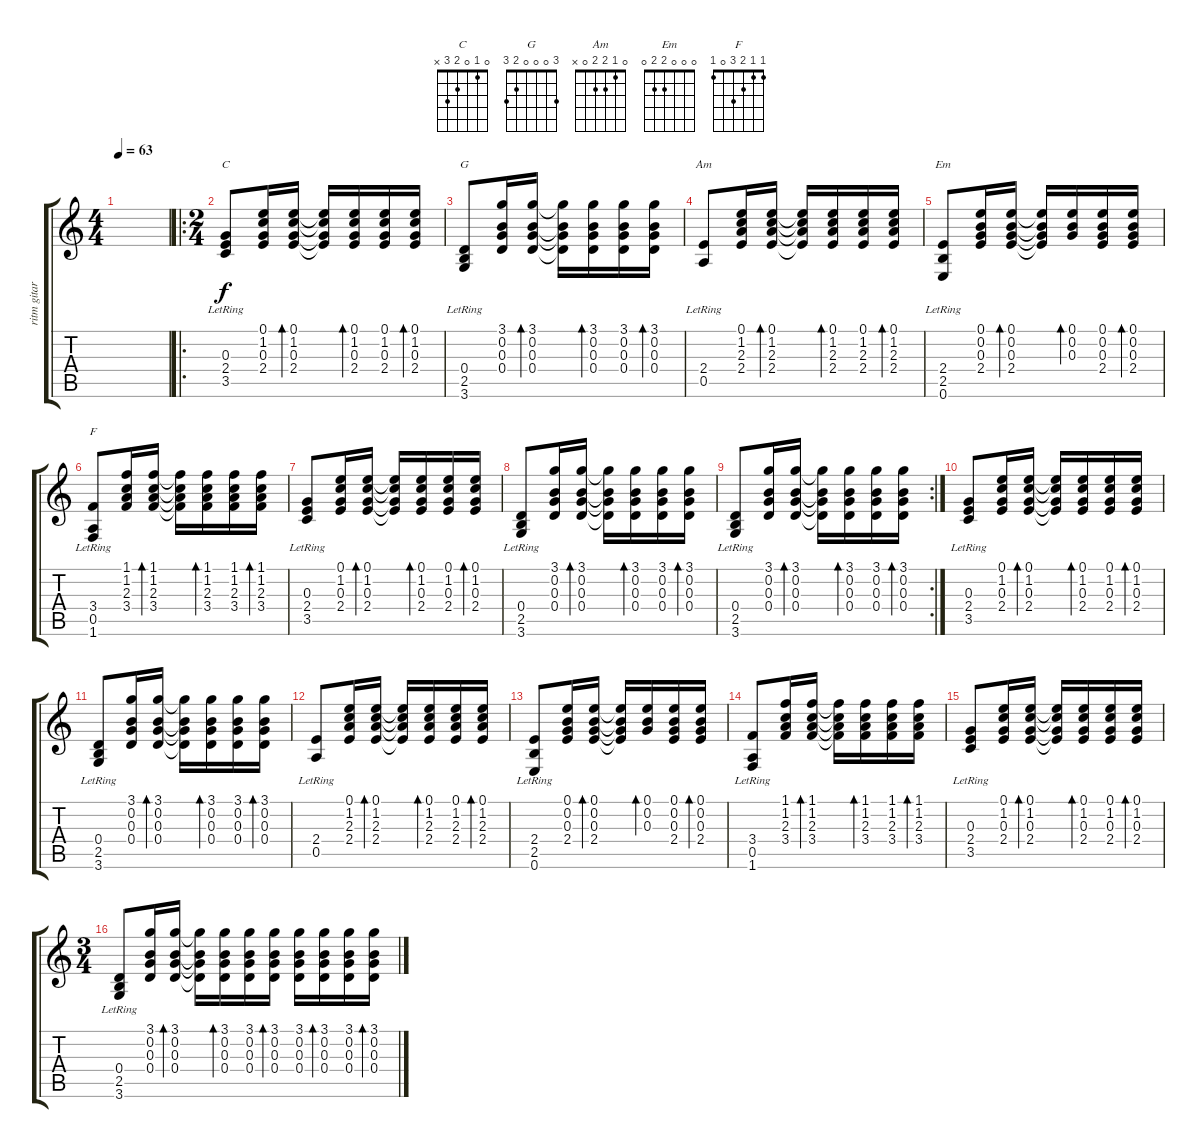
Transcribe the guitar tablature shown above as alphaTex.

\track ("ritm gitar" "ritm gitar") {instrument acousticguitarnylon}
\staff {score tabs}
\tuning (E4 B3 G3 D3 A2 E2) {hide}
\chord ("C" 0 1 0 2 3 x)
\chord ("G" 3 0 0 0 2 3)
\chord ("Am" 0 1 2 2 0 x)
\chord ("Em" 0 0 0 2 2 0)
\chord ("F" 1 1 2 3 0 1)
\ts (4 4)
\tempo 63
\clef g2
\ks c
|
\ro
\ts (2 4)
(0.3 2.4 3.5{lr}).8{ch "C"} (0.1 1.2 0.3 2.4).16 (0.1 1.2 0.3 2.4).16{bd 60} (0.1{t} 1.2{t} 0.3{t} 2.4{t}).16 (0.1 1.2 0.3 2.4).16{bd 60} (0.1 1.2 0.3 2.4).16 (0.1 1.2 0.3 2.4).16{bd 60} |
(0.4 2.5 3.6{lr}).8{ch "G"} (3.1 0.2 0.3 0.4).16 (3.1 0.2 0.3 0.4).16{bd 60} (3.1{t} 0.2{t} 0.3{t} 0.4{t}).16 (3.1 0.2 0.3 0.4).16{bd 60} (3.1 0.2 0.3 0.4).16 (3.1 0.2 0.3 0.4).16{bd 60} |
(2.4 0.5{lr}).8{ch "Am"} (0.1 1.2 2.3 2.4).16 (0.1 1.2 2.3 2.4).16{bd 60} (0.1{t} 1.2{t} 2.3{t} 2.4{t}).16 (0.1 1.2 2.3 2.4).16{bd 60} (0.1 1.2 2.3 2.4).16 (0.1 1.2 2.3 2.4).16{bd 60} |
(2.4 2.5 0.6{lr}).8{ch "Em"} (0.1 0.2 0.3 2.4).16 (0.1 0.2 0.3 2.4).16{bd 60} (0.1{t} 0.2{t} 0.3{t} 2.4{t}).16 (0.1 0.2 0.3).16{bd 60} (0.1 0.2 0.3 2.4).16 (0.1 0.2 0.3 2.4).16{bd 60} |
(3.4 0.5 1.6{lr}).8{ch "F"} (1.1 1.2 2.3 3.4).16 (1.1 1.2 2.3 3.4).16{bd 60} (1.1{t} 1.2{t} 2.3{t} 3.4{t}).16 (1.1 1.2 2.3 3.4).16{bd 60} (1.1 1.2 2.3 3.4).16 (1.1 1.2 2.3 3.4).16{bd 60} |
(0.3 2.4 3.5{lr}).8 (0.1 1.2 0.3 2.4).16 (0.1 1.2 0.3 2.4).16{bd 60} (0.1{t} 1.2{t} 0.3{t} 2.4{t}).16 (0.1 1.2 0.3 2.4).16{bd 60} (0.1 1.2 0.3 2.4).16 (0.1 1.2 0.3 2.4).16{bd 60} |
(0.4 2.5 3.6{lr}).8 (3.1 0.2 0.3 0.4).16 (3.1 0.2 0.3 0.4).16{bd 60} (3.1{t} 0.2{t} 0.3{t} 0.4{t}).16 (3.1 0.2 0.3 0.4).16{bd 60} (3.1 0.2 0.3 0.4).16 (3.1 0.2 0.3 0.4).16{bd 60} |
\rc 2
(0.4 2.5 3.6{lr}).8 (3.1 0.2 0.3 0.4).16 (3.1 0.2 0.3 0.4).16{bd 60} (3.1{t} 0.2{t} 0.3{t} 0.4{t}).16 (3.1 0.2 0.3 0.4).16{bd 60} (3.1 0.2 0.3 0.4).16 (3.1 0.2 0.3 0.4).16{bd 60} |
(0.3 2.4 3.5{lr}).8 (0.1 1.2 0.3 2.4).16 (0.1 1.2 0.3 2.4).16{bd 60} (0.1{t} 1.2{t} 0.3{t} 2.4{t}).16 (0.1 1.2 0.3 2.4).16{bd 60} (0.1 1.2 0.3 2.4).16 (0.1 1.2 0.3 2.4).16{bd 60} |
(0.4 2.5 3.6{lr}).8 (3.1 0.2 0.3 0.4).16 (3.1 0.2 0.3 0.4).16{bd 60} (3.1{t} 0.2{t} 0.3{t} 0.4{t}).16 (3.1 0.2 0.3 0.4).16{bd 60} (3.1 0.2 0.3 0.4).16 (3.1 0.2 0.3 0.4).16{bd 60} |
(2.4 0.5{lr}).8 (0.1 1.2 2.3 2.4).16 (0.1 1.2 2.3 2.4).16{bd 60} (0.1{t} 1.2{t} 2.3{t} 2.4{t}).16 (0.1 1.2 2.3 2.4).16{bd 60} (0.1 1.2 2.3 2.4).16 (0.1 1.2 2.3 2.4).16{bd 60} |
(2.4 2.5 0.6{lr}).8 (0.1 0.2 0.3 2.4).16 (0.1 0.2 0.3 2.4).16{bd 60} (0.1{t} 0.2{t} 0.3{t} 2.4{t}).16 (0.1 0.2 0.3).16{bd 60} (0.1 0.2 0.3 2.4).16 (0.1 0.2 0.3 2.4).16{bd 60} |
(3.4 0.5 1.6{lr}).8 (1.1 1.2 2.3 3.4).16 (1.1 1.2 2.3 3.4).16{bd 60} (1.1{t} 1.2{t} 2.3{t} 3.4{t}).16 (1.1 1.2 2.3 3.4).16{bd 60} (1.1 1.2 2.3 3.4).16 (1.1 1.2 2.3 3.4).16{bd 60} |
(0.3 2.4 3.5{lr}).8 (0.1 1.2 0.3 2.4).16 (0.1 1.2 0.3 2.4).16{bd 60} (0.1{t} 1.2{t} 0.3{t} 2.4{t}).16 (0.1 1.2 0.3 2.4).16{bd 60} (0.1 1.2 0.3 2.4).16 (0.1 1.2 0.3 2.4).16{bd 60} |
\ts (3 4)
(0.4 2.5 3.6{lr}).8 (3.1 0.2 0.3 0.4).16 (3.1 0.2 0.3 0.4).16{bd 60} (3.1{t} 0.2{t} 0.3{t} 0.4{t}).16 (3.1 0.2 0.3 0.4).16{bd 60} (3.1 0.2 0.3 0.4).16 (3.1 0.2 0.3 0.4).16{bd 60} (3.1 0.2 0.3 0.4).16 (3.1 0.2 0.3 0.4).16{bd 60} (3.1 0.2 0.3 0.4).16 (3.1 0.2 0.3 0.4).16{bd 60}
